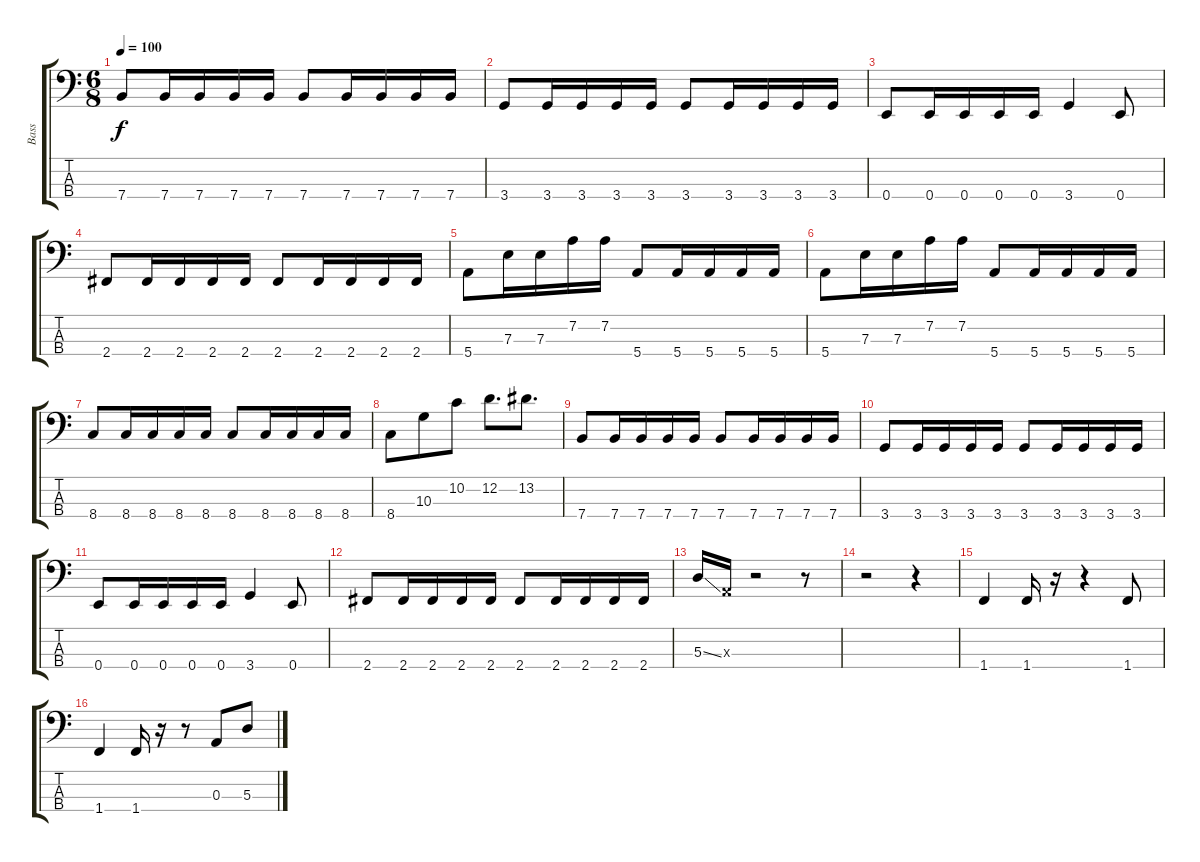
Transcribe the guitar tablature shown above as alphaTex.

\track ("Bass" "Bass") {instrument electricbassfinger}
\staff {score tabs}
\tuning (G2 D2 A1 E1) {hide}
\ts (6 8)
\tempo 100
\clef f4
\ks c
7.4.8{dy f} 7.4.16 7.4.16 7.4.16 7.4.16 7.4.8 7.4.16 7.4.16 7.4.16 7.4.16 |
3.4.8 3.4.16 3.4.16 3.4.16 3.4.16 3.4.8 3.4.16 3.4.16 3.4.16 3.4.16 |
0.4.8 0.4.16 0.4.16 0.4.16 0.4.16 3.4.4 0.4.8 |
2.4.8 2.4.16 2.4.16 2.4.16 2.4.16 2.4.8 2.4.16 2.4.16 2.4.16 2.4.16 |
5.4.8 7.3.16 7.3.16 7.2.16 7.2.16 5.4.8 5.4.16 5.4.16 5.4.16 5.4.16 |
5.4.8 7.3.16 7.3.16 7.2.16 7.2.16 5.4.8 5.4.16 5.4.16 5.4.16 5.4.16 |
8.4.8 8.4.16 8.4.16 8.4.16 8.4.16 8.4.8 8.4.16 8.4.16 8.4.16 8.4.16 |
8.4.8 10.3.8 10.2.8 12.2.8{d} 13.2.8{d} |
7.4.8 7.4.16 7.4.16 7.4.16 7.4.16 7.4.8 7.4.16 7.4.16 7.4.16 7.4.16 |
3.4.8 3.4.16 3.4.16 3.4.16 3.4.16 3.4.8 3.4.16 3.4.16 3.4.16 3.4.16 |
0.4.8 0.4.16 0.4.16 0.4.16 0.4.16 3.4.4 0.4.8 |
2.4.8 2.4.16 2.4.16 2.4.16 2.4.16 2.4.8 2.4.16 2.4.16 2.4.16 2.4.16 |
5.3{ss}.16 0.3{x}.16 r.2 r.8 |
r.2 r.4 |
1.4.4 1.4.16 r.16 r.4 1.4.8 |
1.4.4 1.4.16 r.16 r.8 0.3.8 5.3.8
